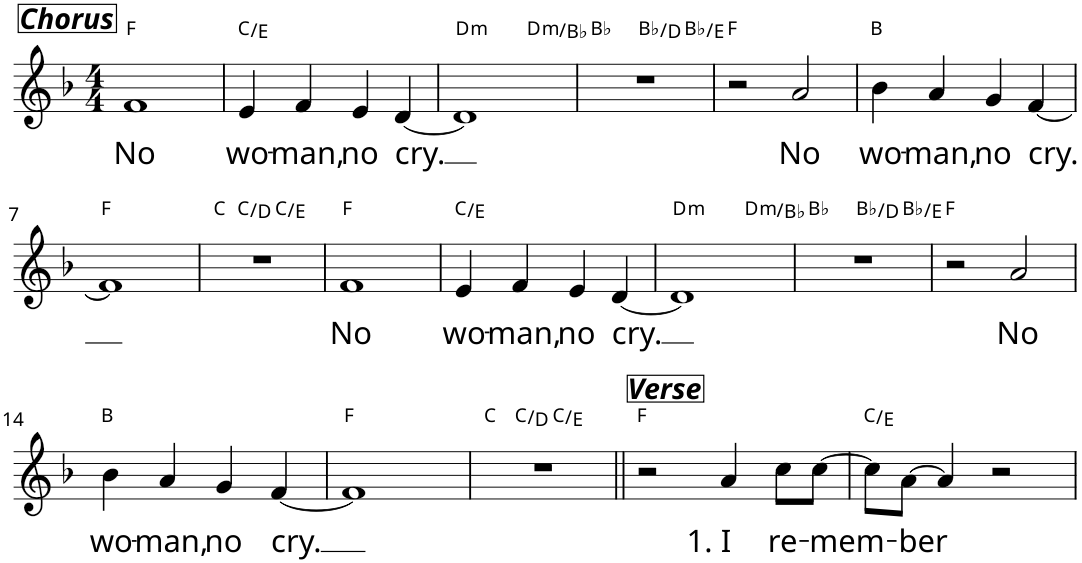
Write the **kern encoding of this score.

**kern	**text	**harte
*part1	*part1	*part1
*staff1	*staff1	*
*I"P1	*	*
*clefG2	*	*
*k[b-]	*	*
*F:	*	*
*M4/4	*	*
=1	=1	=1
!LO:TX:a:Bi:t=Chorus	!	!
!	!LO:LY:b	!
1f	No	F:maj
=2	=2	=2
!	!LO:LY:b	!
4e/	wo-	C:maj/3
!	!LO:LY:b	!
4f/	-man,	.
!	!LO:LY:b	!
4e/	no	.
!	!LO:LY:b	!
[4d/	cry.	.
=3	=3	=3
!	!	!LO:H:kt=m
*^	*	*
1d]	2.ryy	.	D:min
!	!	!	!LO:H:kt=m
.	4ryy	.	D:min/b6
=4	=4	=4	=4
*	*^	*	*
1r	2ryy	2.ryy	.	Bb:maj
.	2ryy	.	.	Bb:maj/3
.	.	4ryy	.	Bb:maj/#4
*v	*v	*v	*	*
=5	=5	=5
2r	.	F:maj
!	!LO:LY:b	!
2a/	No	.
=6	=6	=6
!	!LO:LY:b	!
4b-\	wo-	B:maj
!	!LO:LY:b	!
4a/	-man,	.
!	!LO:LY:b	!
4g/	no	.
!	!LO:LY:b	!
[4f/	cry.	.
!!LO:LB:g=z
=7	=7	=7
1f]	.	F:maj
=8	=8	=8
*^	*	*
*	*^	*	*
1r	4ryy	2ryy	.	C:maj
.	2.ryy	.	.	C:maj/2
.	.	2ryy	.	C:maj/3
=9	=9	=9	=9	=9
!	!	!	!LO:LY:b	!
*v	*v	*v	*	*
1f	No	F:maj
=10	=10	=10
!	!LO:LY:b	!
4e/	wo-	C:maj/3
!	!LO:LY:b	!
4f/	-man,	.
!	!LO:LY:b	!
4e/	no	.
!	!LO:LY:b	!
[4d/	cry.	.
=11	=11	=11
!	!	!LO:H:kt=m
*^	*	*
1d]	2.ryy	.	D:min
!	!	!	!LO:H:kt=m
.	4ryy	.	D:min/b6
=12	=12	=12	=12
*	*^	*	*
1r	2ryy	2.ryy	.	Bb:maj
.	2ryy	.	.	Bb:maj/3
.	.	4ryy	.	Bb:maj/#4
*v	*v	*v	*	*
=13	=13	=13
2r	.	F:maj
!	!LO:LY:b	!
2a/	No	.
!!LO:LB:g=z
=14	=14	=14
!	!LO:LY:b	!
4b-\	wo-	B:maj
!	!LO:LY:b	!
4a/	-man,	.
!	!LO:LY:b	!
4g/	no	.
!	!LO:LY:b	!
[4f/	cry.	.
=15	=15	=15
1f]	.	F:maj
=16	=16	=16
*^	*	*
*	*^	*	*
1r	4ryy	2ryy	.	C:maj
.	2.ryy	.	.	C:maj/2
.	.	2ryy	.	C:maj/3
=17||	=17||	=17||	=17||	=17||
!LO:TX:a:Bi:t=Verse	!	!	!	!
*v	*v	*v	*	*
2r	.	F:maj
!	!LO:LY:b	!
4a/	1. I	.
!	!LO:LY:b	!
8cc\L	re-	.
!	!LO:LY:b	!
[8cc\J	-mem-	.
=18	=18	=18
8cc\L]	.	C:maj/3
!	!LO:LY:b	!
[8a\J	-ber	.
4a/]	.	.
2r	.	.
=	=	=
*-	*-	*-
